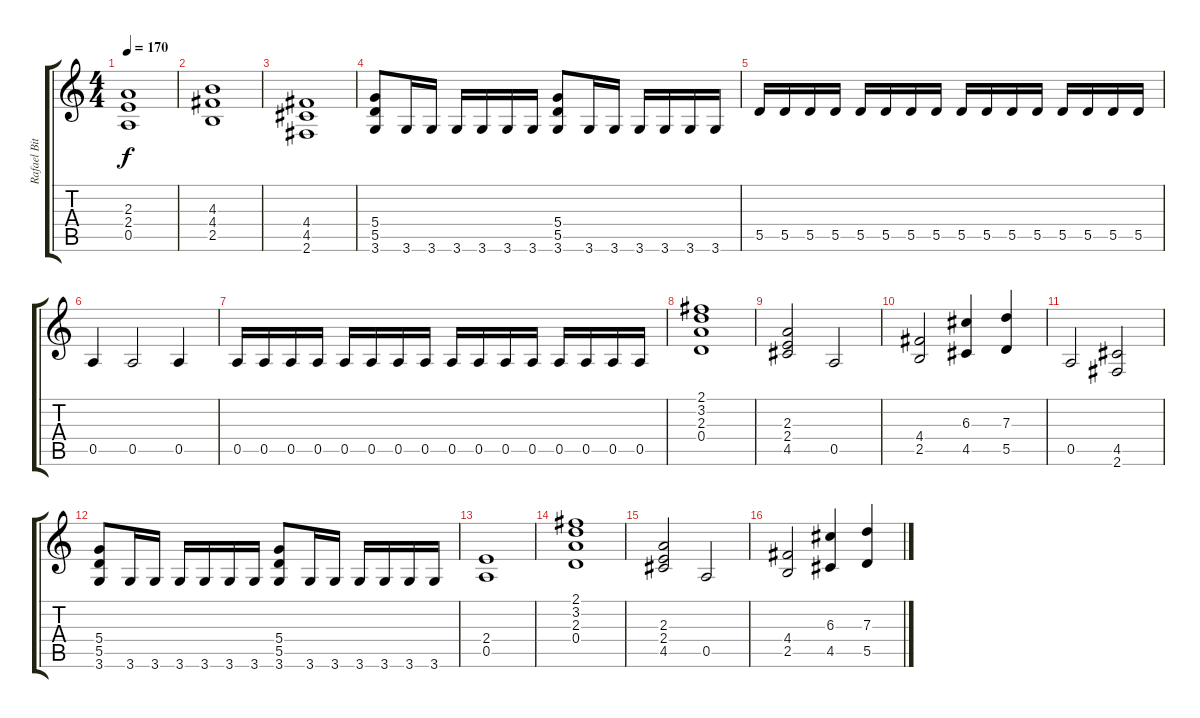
\track ("Rafael Bittencourt" "Rafael Bit") {instrument distortionguitar}
\staff {score tabs}
\tuning (E4 B3 G3 D3 A2 E2) {hide}
\ts (4 4)
\tempo 170
\clef g2
\ks c
(2.3 2.4 0.5).1{dy f} |
(4.3 4.4 2.5).1 |
(4.4 4.5 2.6).1 |
(5.4 5.5 3.6).8 3.6.16 3.6.16 3.6.16 3.6.16 3.6.16 3.6.16 (5.4 5.5 3.6).8 3.6.16 3.6.16 3.6.16 3.6.16 3.6.16 3.6.16 |
5.5.16 5.5.16 5.5.16 5.5.16 5.5.16 5.5.16 5.5.16 5.5.16 5.5.16 5.5.16 5.5.16 5.5.16 5.5.16 5.5.16 5.5.16 5.5.16 |
0.5.4 0.5.2 0.5.4 |
0.5.16 0.5.16 0.5.16 0.5.16 0.5.16 0.5.16 0.5.16 0.5.16 0.5.16 0.5.16 0.5.16 0.5.16 0.5.16 0.5.16 0.5.16 0.5.16 |
(2.1 3.2 2.3 0.4).1 |
(2.3 2.4 4.5).2 0.5.2 |
(4.4 2.5).2 (6.3 4.5).4 (7.3 5.5).4 |
0.5.2 (4.5 2.6).2 |
(5.4 5.5 3.6).8 3.6.16 3.6.16 3.6.16 3.6.16 3.6.16 3.6.16 (5.4 5.5 3.6).8 3.6.16 3.6.16 3.6.16 3.6.16 3.6.16 3.6.16 |
(2.4 0.5).1 |
(2.1 3.2 2.3 0.4).1 |
(2.3 2.4 4.5).2 0.5.2 |
(4.4 2.5).2 (6.3 4.5).4 (7.3 5.5).4
